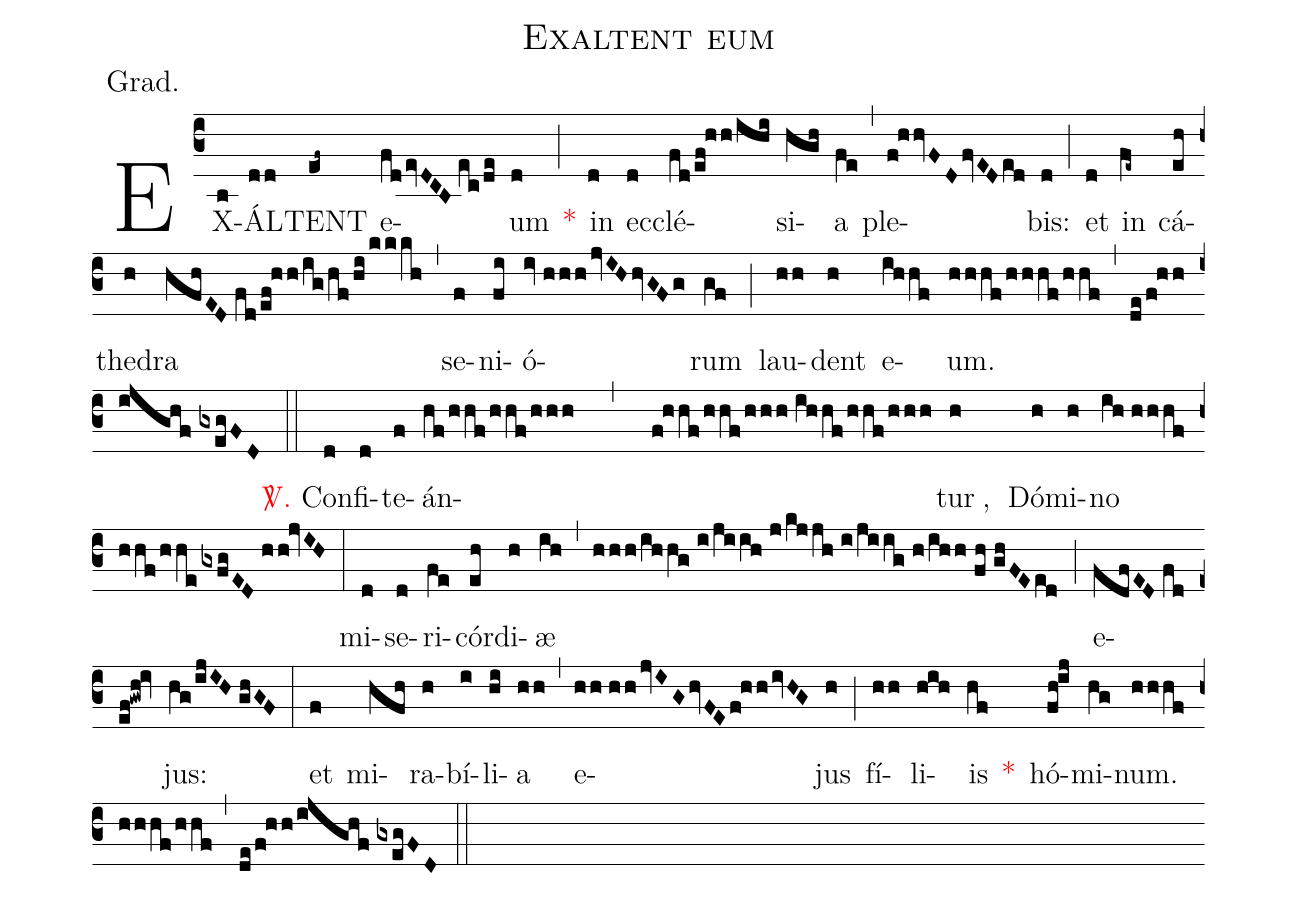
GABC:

name:Exaltent eum;
annotation:Grad.;
mode:V.;
office-part:Gradual;
%%
(c3) EX(b)ÁL(dd)TENT(ef~) e(fd/evDCB//ec/de)um(d) <v>\red{*}</v>(;) in(d) ec(d)clé(fd/ef!hh/ihi)si(hgh)a(fe) (,) ple(f!hhvFD/fvED/ed)bis:(d) (;) et(d) in(fe~) cá(eh)the(h)dra(hfhED//fd/ef!hh/ig/hf/hi/kkkh) (,) se(f)ni(fi)ó(iv//hhh/jvIH/hvGFg)rum(gf) (;) lau(hh)dent(h) e(ihhf)um.(hhhf/hhhf/hhf) (,) (de/f!hh/ijghf//gxegFD) (::) <v>\red{\Vbar.}</v> Con(d)fi(d)te(f)án(hf/hhf/hhf/hhh , f!hhf/hhf/hhh//ihhf/hhf/hhh)tur(h), () Dó(h)mi(h)no(ih//hhhf//hhf/hhe/gxfgED//hh!jvIH) (:) mi(d)se(d)ri(fe)cór(eh)di(h)æ(ih) (,) (hhh/ihhg//i/jiih//j/kjjh//i/jiig//h/ihh//fh//ghFEed) (;) e(fdfED//fd/ef!gwh!iv)jus:(hg/ijIH//ghGF) (:) et(f) mi(hfh)ra(h)bí(i)li(hi)a(hh) (,) e(hh//hh/jvIG/hvFE/f!hh/ivHG)jus(h) (;) fí(hh)li(hih)is(hf) <v>\red{*}</v>() hó(fh!ij)mi(hg)num.(hhhf/hhhf/hhf) (,) (de/f!hh/ijghf//gxegFD) (::)
